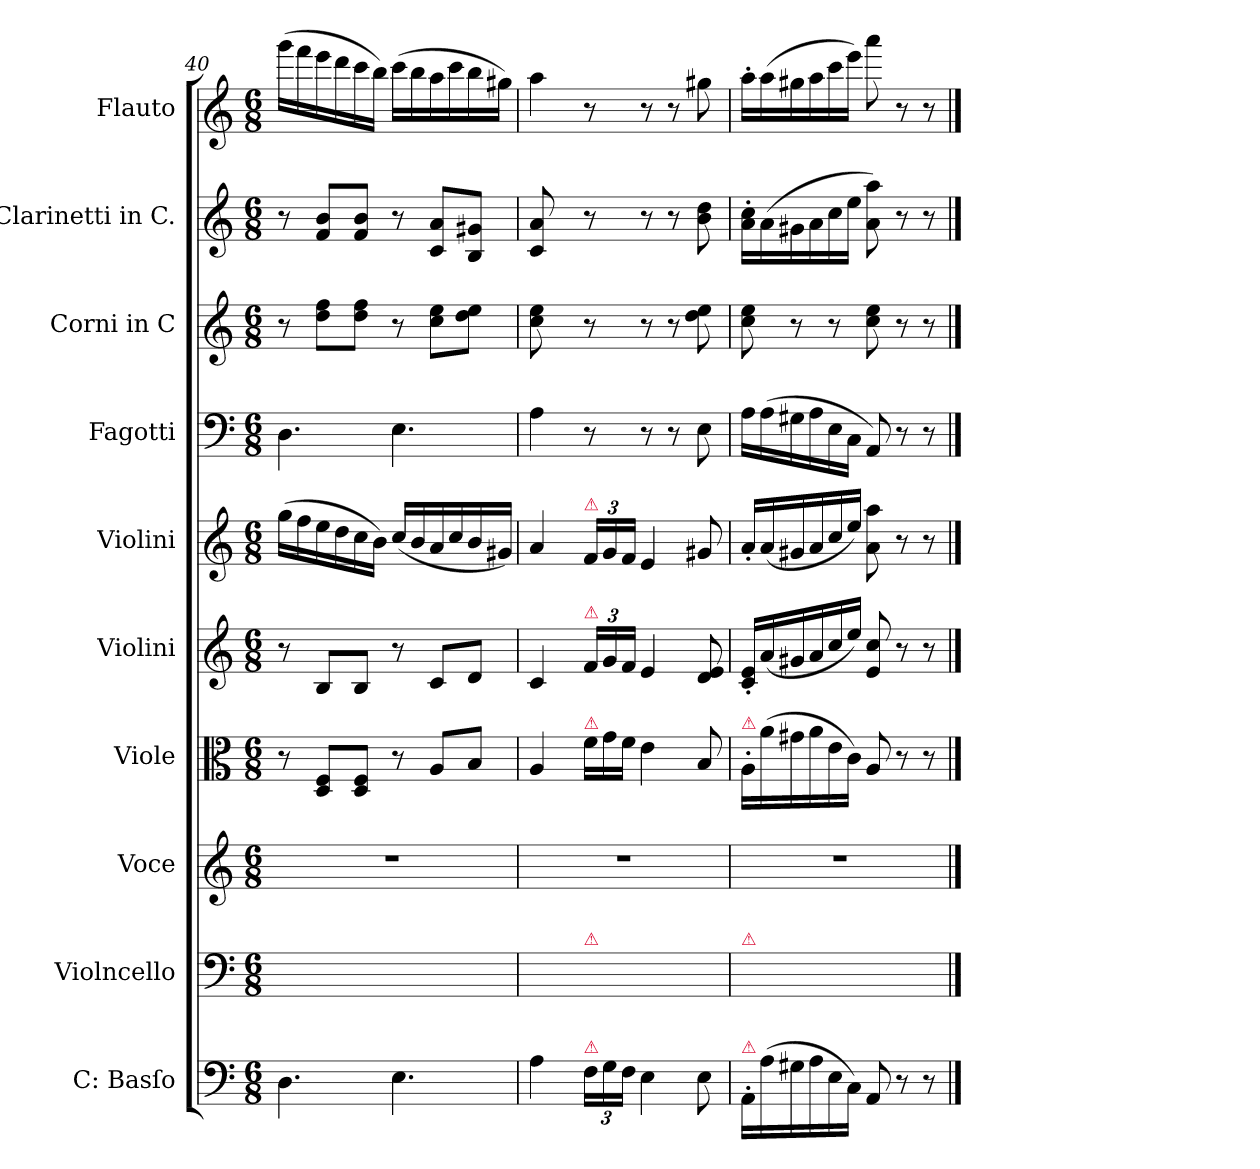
**kern	**kern	**kern	**kern	**kern	**kern	**kern	**kern	**kern	**kern
*part10	*part9	*part8	*part7	*part6	*part5	*part4	*part3	*part2	*part1
*staff10	*staff9	*staff8	*staff7	*staff6	*staff5	*staff4	*staff3	*staff2	*staff1
*I"C: Basſo	*I"Violncello	*I"Voce	*I"Viole	*I"Violini	*I"Violini	*I"Fagotti	*I"Corni in C	*I"Clarinetti in C.	*I"Flauto
*	*	*I'V	*	*I'Vln	*I'Vln	*	*	*I'Cl	*I'Fl
*clefF4	*clefF4	*clefG2	*clefC3	*clefG2	*clefG2	*clefF4	*clefG2	*clefG2	*clefG2
*k[]	*k[]	*k[]	*k[]	*k[]	*k[]	*k[]	*k[]	*k[]	*k[]
*M6/8	*M6/8	*M6/8	*M6/8	*M6/8	*M6/8	*M6/8	*M6/8	*M6/8	*M6/8
=40	=40	=40	=40	=40	=40	=40	=40	=40	=40
4.D\	4.D\yy	2.r	8r	8r	(16gg\LL	4.D\	8r	8r	(16ggg\LL
.	.	.	.	.	16ff\	.	.	.	16fff\
.	.	.	8D/ 8F/L	8B/L	16ee\	.	8dd\ 8ff\L	8f/ 8b/L	16eee\
.	.	.	.	.	16dd\	.	.	.	16ddd\
.	.	.	8D/ 8F/J	8B/J	16cc\	.	8dd\ 8ff\J	8f/ 8b/J	16ccc\
.	.	.	.	.	16b\JJ)	.	.	.	16bb\JJ)
4.E\	4.E\yy	.	8r	8r	(16cc/LL	4.E\	8r	8r	(16ccc\LL
.	.	.	.	.	16b/	.	.	.	16bb\
.	.	.	8A/L	8c/L	16a/	.	8cc\ 8ee\L	8c/ 8a/L	16aa\
.	.	.	.	.	16cc/	.	.	.	16ccc\
.	.	.	8B/J	8d/J	16b/	.	8dd\ 8ee\J	8B/ 8g#X/J	16bb\
.	.	.	.	.	16g#X/JJ)	.	.	.	16gg#X\JJ)
=41	=41	=41	=41	=41	=41	=41	=41	=41	=41
4A\	4A\yy	2.r	4A/	4c/	4a/	4A\	8cc\ 8ee\	8c/ 8a/	4aa\
.	.	.	.	.	.	.	8ryy	8ryy	.
*	*	*	*Xtuplet	*	*	*	*	*	*
!	!	!	!	!	!LO:TX:a:color=crimson:t=⚠	!	!	!	!
!	!	!	!	!LO:TX:a:color=crimson:t=⚠	!	!	!	!	!
!	!	!	!LO:TX:a:color=crimson:t=⚠	!	!	!	!	!	!
!	!LO:TX:a:color=crimson:t=⚠	!	!	!	!	!	!	!	!
!LO:TX:a:color=crimson:t=⚠	!	!	!	!	!	!	!	!	!
24F\LL	24F\LLyy	.	24f\LL	24f/LL	24f/LL	8r	8r	8r	8r
24G\	24G\yy	.	24g\	24g/	24g/	.	.	.	.
24F\JJ	24F\JJyy	.	24f\JJ	24f/JJ	24f/JJ	.	.	.	.
4E\	4E\yy	.	4e\	4e/	4e/	8r	8r	8r	8r
.	.	.	.	.	.	8r	8r	8r	8r
8E\	8E\yy	.	8B/	8d/ 8e/	8g#X/	8E\	8dd\ 8ee\	8b\ 8dd\	8gg#X\
=42	=42	=42	=42	=42	=42	=42	=42	=42	=42
!	!	!	!LO:TX:a:color=crimson:t=⚠	!	!	!	!	!	!
!	!LO:TX:a:color=crimson:t=⚠	!	!	!	!	!	!	!	!
!LO:TX:a:color=crimson:t=⚠	!	!	!	!	!	!	!	!	!
16AA'/LL	16AA'/LLyy	2.r	16A'/LL	16c'/ 16e'/LL	16a'/LL	16A\LL	8cc\ 8ee\	16a'\ 16cc'\LL	16aa'\LL
(16A\	(16A\yy	.	(16a\	(16a/	(16a/	(16A\	.	(16a\	(16aa\
16G#X\	16G#X\yy	.	16g#X\	16g#X/	16g#X/	16G#X\	8r	16g#X\	16gg#X\
16A\	16A\yy	.	16a\	16a/	16a/	16A\	.	16a\	16aa\
16E\	16E\yy	.	16e\	16cc/	16cc/	16E\	8r	16cc\	16ccc\
16C\JJ)	16C\JJyy)	.	16c\JJ)	16ee/JJ)	16ee/JJ)	16C\JJ	.	16ee\JJ	16eee\JJ)
8AA/	8AA/yy	.	8A/	8e/ 8cc/	8a\ 8aa\	8AA/)	8cc\ 8ee\	8a\ 8aa\)	8aaa\
8r	8ryy	.	8r	8r	8r	8r	8r	8r	8r
8r	8ryy	.	8r	8r	8r	8r	8r	8r	8r
==	==	==	==	==	==	==	==	==	==
*-	*-	*-	*-	*-	*-	*-	*-	*-	*-
